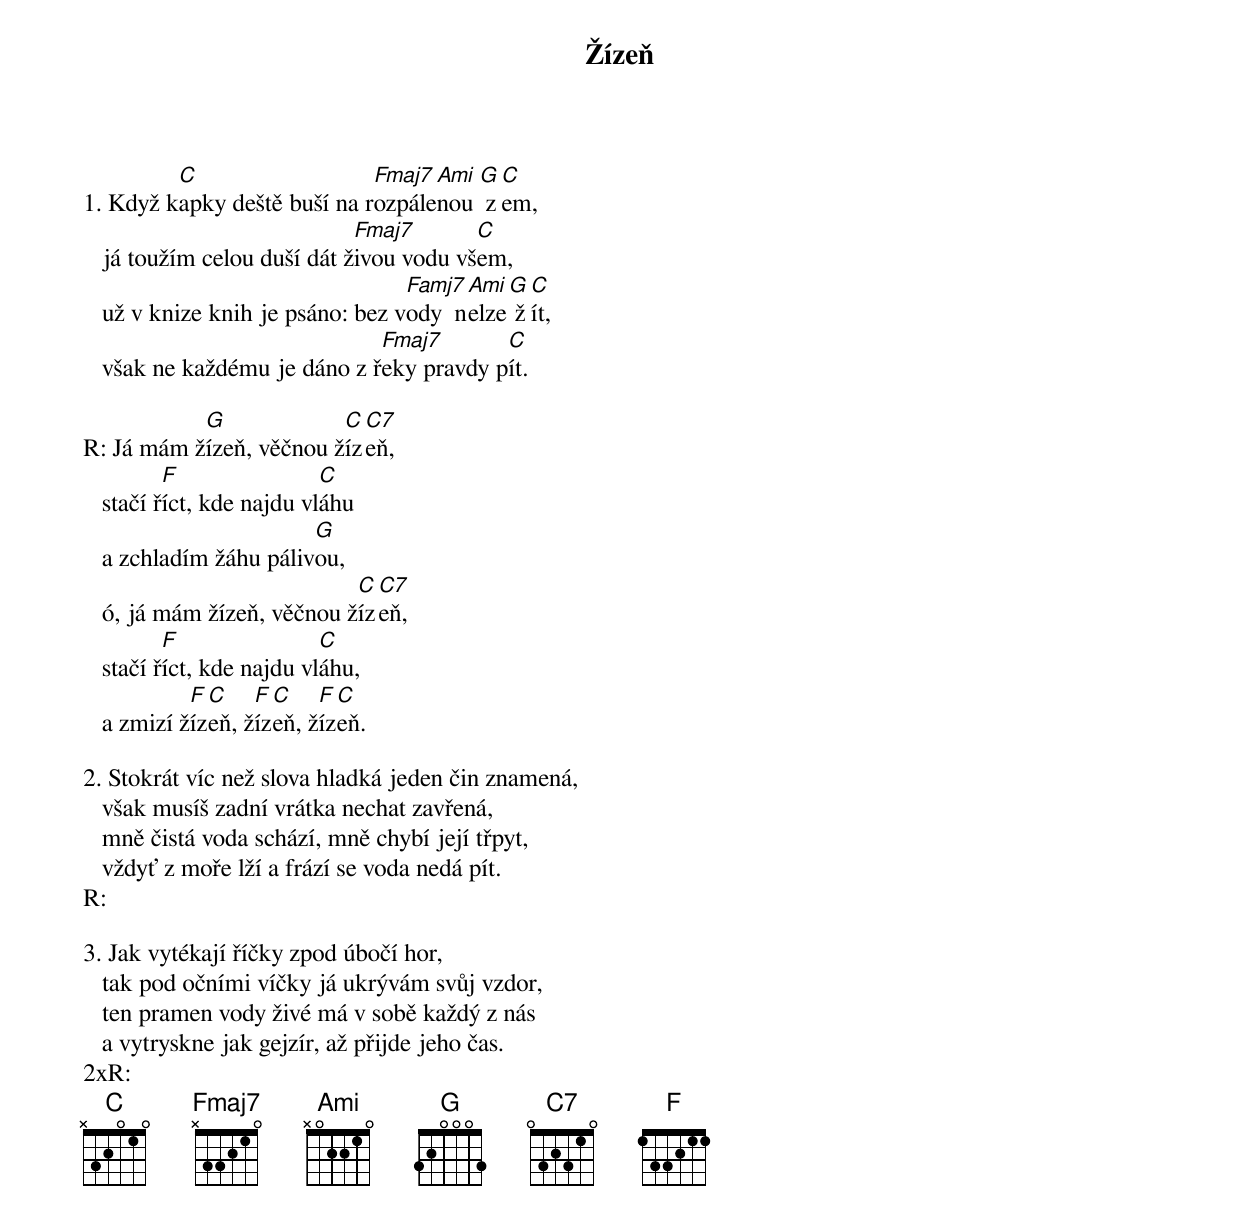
Žízeň

         C                   Fmaj7 Ami G C
1. Když kapky deště buší na rozpálenou  zem,
                             Fmaj7       C
   já toužím celou duší dát živou vodu všem,
                                  Famj7 Ami G C
   už v knize knih je psáno: bez vody  nelze žít,
                              Fmaj7       C
   však ne každému je dáno z řeky pravdy pít.

           G             C C7
R: Já mám žízeň, věčnou žízeň,
          F                C
   stačí říct, kde najdu vláhu
                        G
   a zchladím žáhu pálivou,
                            C C7
   ó, já mám žízeň, věčnou žízeň,
          F                C
   stačí říct, kde najdu vláhu,
            F C    F C    F C
   a zmizí žízeň, žízeň, žízeň.

2. Stokrát víc než slova hladká jeden čin znamená,
   však musíš zadní vrátka nechat zavřená,
   mně čistá voda schází, mně chybí její třpyt,
   vždyť z moře lží a frází se voda nedá pít.
R:

3. Jak vytékají říčky zpod úbočí hor,
   tak pod očními víčky já ukrývám svůj vzdor,
   ten pramen vody živé má v sobě každý z nás
   a vytryskne jak gejzír, až přijde jeho čas.
2xR:
